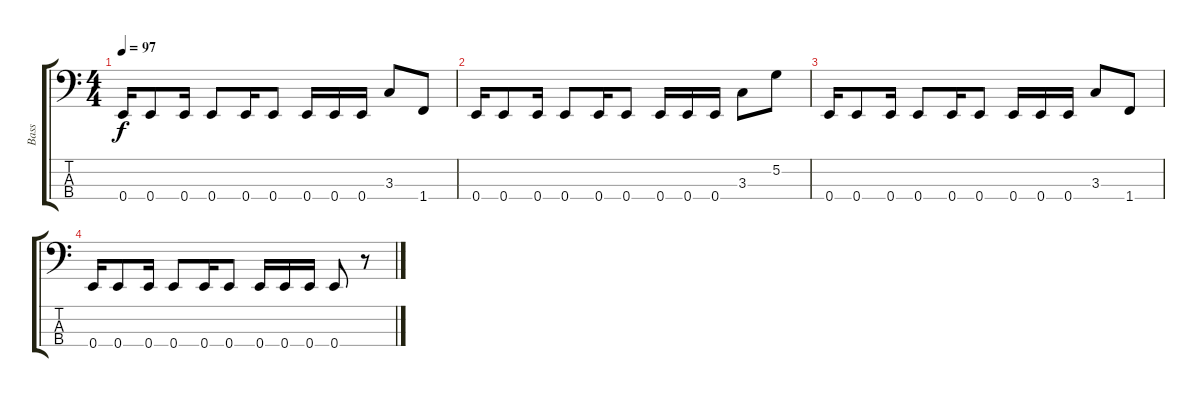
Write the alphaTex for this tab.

\track ("Bass" "Bass") {instrument electricbasspick}
\staff {score tabs}
\tuning (G2 D2 A1 E1) {hide}
\ts (4 4)
\tempo 97
\clef f4
\ks c
0.4.16{dy f} 0.4.8 0.4.16 0.4.8 0.4.16 0.4.8 0.4.16 0.4.16 0.4.16 3.3.8 1.4.8 |
0.4.16 0.4.8 0.4.16 0.4.8 0.4.16 0.4.8 0.4.16 0.4.16 0.4.16 3.3.8 5.2.8 |
0.4.16 0.4.8 0.4.16 0.4.8 0.4.16 0.4.8 0.4.16 0.4.16 0.4.16 3.3.8 1.4.8 |
0.4.16 0.4.8 0.4.16 0.4.8 0.4.16 0.4.8 0.4.16 0.4.16 0.4.16 0.4.8 r.8
